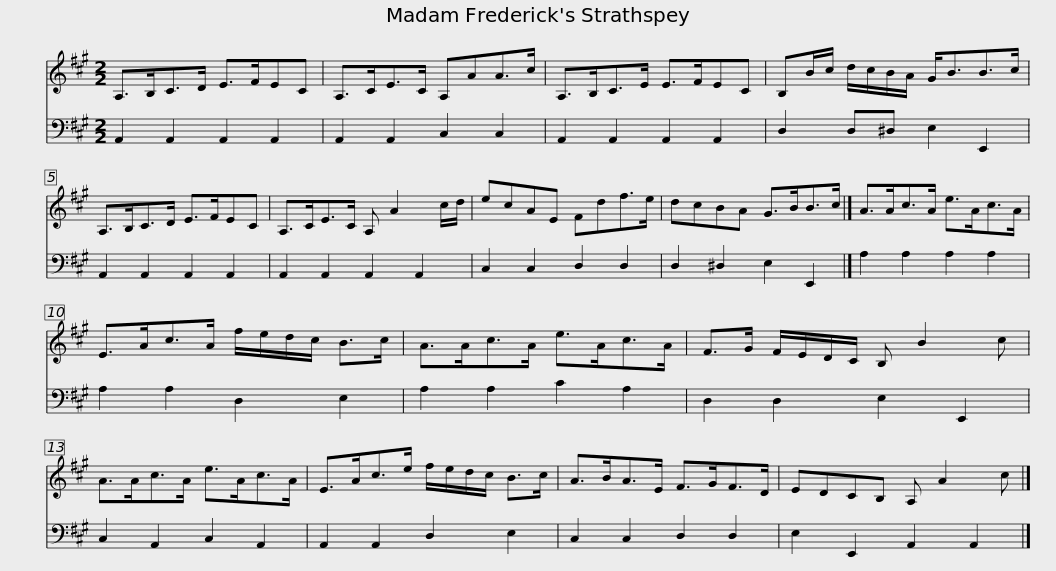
X:1
%%score 1 2
L:1/8
M:2/2
I:linebreak $
K:A
V:1 treble
V:2 bass
V:1
 A,>B,C>D E>FEC | A,>CE>C A,AA>c | A,>B,C>E E>FEC | B,B/c/ d/c/B/A/ G<BB>c |$ A,>B,C>D E>FEC | %5
 A,>CE>C A, A2 c/d/ | ecAE Fdf>e | dcBA G>BB>c |]$ A>Ac>A e>Ac>A | E>Ac>A f/e/d/c/ B>c | %10
 A>Ac>A e>Ac>A | F>G F/E/D/C/ B, B2 c |$ A>Ac>A e>Ac>A | E>Ac>e f/e/d/c/ B>c | A>BA>E F>GF>D | %15
 EDCB, A, A2 c |] %16
V:2
 A,,2 A,,2 A,,2 A,,2 | A,,2 A,,2 C,2 C,2 | A,,2 A,,2 A,,2 A,,2 | D,2 D,^D, E,2 E,,2 |$ A,,2 A,,2 A,,2 A,,2 | %5
 A,,2 A,,2 A,,2 A,,2 | C,2 C,2 D,2 D,2 | D,2 ^D,2 E,2 E,,2 |]$ A,2 A,2 A,2 A,2 | A,2 A,2 D,2 E,2 | %10
 A,2 A,2 C2 A,2 | D,2 D,2 E,2 E,,2 |$ C,2 A,,2 C,2 A,,2 | A,,2 A,,2 D,2 E,2 | C,2 C,2 D,2 D,2 | %15
 E,2 E,,2 A,,2 A,,2 |] %16
